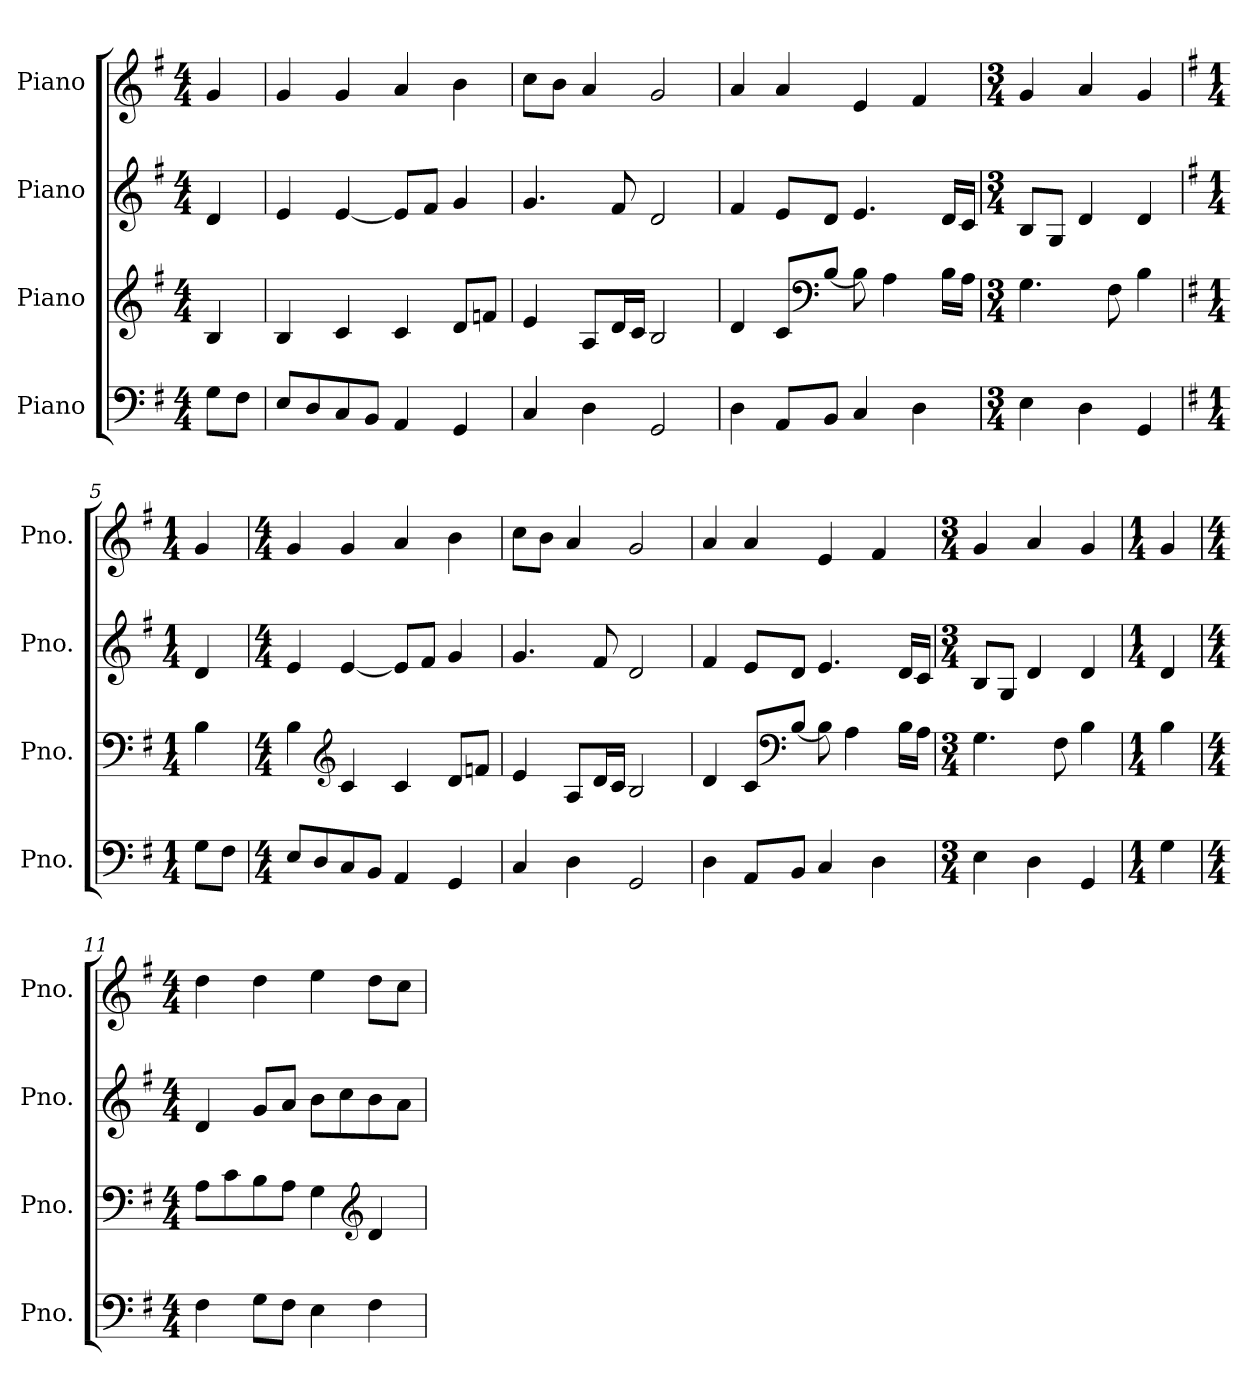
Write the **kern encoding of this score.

**kern	**kern	**kern	**kern
*part4	*part3	*part2	*part1
*staff4	*staff3	*staff2	*staff1
*I"Piano	*I"Piano	*I"Piano	*I"Piano
*I'Pno.	*I'Pno.	*I'Pno.	*I'Pno.
*clefF4	*clefG2	*clefG2	*clefG2
*k[f#]	*k[f#]	*k[f#]	*k[f#]
*M4/4	*M4/4	*M4/4	*M4/4
*MM120	*MM120	*MM120	*MM120
=	=	=	=
8G\L	4B/	4d/	4g/
8F#\J	.	.	.
=1	=1	=1	=1
8E/L	4B/	4e/	4g/
8D/	.	.	.
8C/	4c/	[4e/	4g/
8BB/J	.	.	.
4AA/	4c/	8e/L]	4a/
.	.	8f#/J	.
4GG/	8d/L	4g/	4b\
.	8fn/J	.	.
=2	=2	=2	=2
4C/	4e/	4.g/	8cc\L
.	.	.	8b\J
4D\	8A/L	.	4a/
.	16d/L	8f#/	.
.	16c/JJ	.	.
2GG/	2B/	2d/	2g/
=3	=3	=3	=3
4D\	4d/	4f#/	4a/
8AA/L	8c/L	8e/L	4a/
*	*clefF4	*	*
8BB/J	[8B/J	8d/J	.
4C/	8B\]	4.e/	4e/
.	4A\	.	.
4D\	.	.	4f#/
.	16B\LL	16d/LL	.
.	16A\JJ	16c/JJ	.
=4	=4	=4	=4
*M3/4	*M3/4	*M3/4	*M3/4
4E\	4.G\	8B/L	4g/
.	.	8G/J	.
4D\	.	4d/	4a/
.	8F#\	.	.
4GG/	4B\	4d/	4g/
=5	=5	=5	=5
*k[f#]	*k[f#]	*k[f#]	*k[f#]
*M1/4	*M1/4	*M1/4	*M1/4
8G\L	4B\	4d/	4g/
8F#\J	.	.	.
!!LO:LB:g=z
=6	=6	=6	=6
*M4/4	*M4/4	*M4/4	*M4/4
8E/L	4B\	4e/	4g/
8D/	.	.	.
*	*clefG2	*	*
8C/	4c/	[4e/	4g/
8BB/J	.	.	.
4AA/	4c/	8e/L]	4a/
.	.	8f#/J	.
4GG/	8d/L	4g/	4b\
.	8fn/J	.	.
=7	=7	=7	=7
4C/	4e/	4.g/	8cc\L
.	.	.	8b\J
4D\	8A/L	.	4a/
.	16d/L	8f#/	.
.	16c/JJ	.	.
2GG/	2B/	2d/	2g/
=8	=8	=8	=8
4D\	4d/	4f#/	4a/
8AA/L	8c/L	8e/L	4a/
*	*clefF4	*	*
8BB/J	[8B/J	8d/J	.
4C/	8B\]	4.e/	4e/
.	4A\	.	.
4D\	.	.	4f#/
.	16B\LL	16d/LL	.
.	16A\JJ	16c/JJ	.
=9	=9	=9	=9
*M3/4	*M3/4	*M3/4	*M3/4
4E\	4.G\	8B/L	4g/
.	.	8G/J	.
4D\	.	4d/	4a/
.	8F#\	.	.
4GG/	4B\	4d/	4g/
=10	=10	=10	=10
*M1/4	*M1/4	*M1/4	*M1/4
4G\	4B\	4d/	4g/
!!LO:LB:g=z
=11	=11	=11	=11
*M4/4	*M4/4	*M4/4	*M4/4
4F#\	8A\L	4d/	4dd\
.	8c\	.	.
8G\L	8B\	8g/L	4dd\
8F#\J	8A\J	8a/J	.
4E\	4G\	8b\L	4ee\
.	.	8cc\	.
*	*clefG2	*	*
4F#\	4d/	8b\	8dd\L
.	.	8a\J	8cc\J
=	=	=	=
*-	*-	*-	*-
